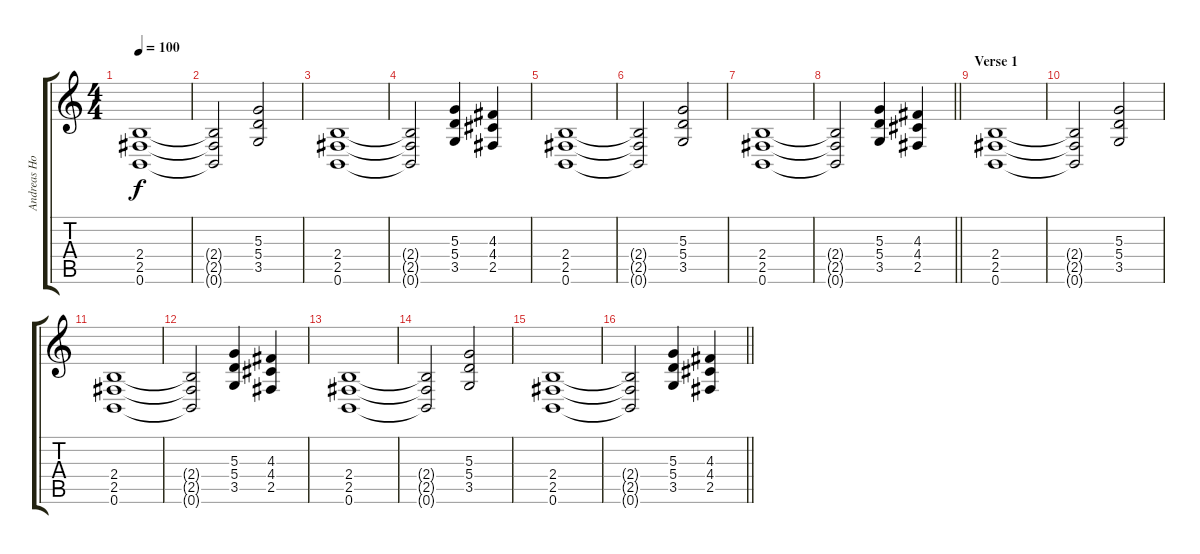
\track ("Andreas Holma" "Andreas Ho") {instrument distortionguitar}
\staff {score tabs}
\tuning (B3 Gb3 D3 A2 E2 B1) {hide}
\ts (4 4)
\tempo 100
\clef g2
\ks c
(2.4 2.5 0.6).1{dy f} |
(2.4{t} 2.5{t} 0.6{t}).2 (5.3 5.4 3.5).2 |
(2.4 2.5 0.6).1 |
(2.4{t} 2.5{t} 0.6{t}).2 (5.3 5.4 3.5).4 (4.3 4.4 2.5).4 |
(2.4 2.5 0.6).1 |
(2.4{t} 2.5{t} 0.6{t}).2 (5.3 5.4 3.5).2 |
(2.4 2.5 0.6).1 |
\barLineRight lightlight
(2.4{t} 2.5{t} 0.6{t}).2 (5.3 5.4 3.5).4 (4.3 4.4 2.5).4 |
\section ("" "Verse 1")
(2.4 2.5 0.6).1 |
(2.4{t} 2.5{t} 0.6{t}).2 (5.3 5.4 3.5).2 |
(2.4 2.5 0.6).1 |
(2.4{t} 2.5{t} 0.6{t}).2 (5.3 5.4 3.5).4 (4.3 4.4 2.5).4 |
(2.4 2.5 0.6).1 |
(2.4{t} 2.5{t} 0.6{t}).2 (5.3 5.4 3.5).2 |
(2.4 2.5 0.6).1 |
\barLineRight lightlight
(2.4{t} 2.5{t} 0.6{t}).2 (5.3 5.4 3.5).4 (4.3 4.4 2.5).4
